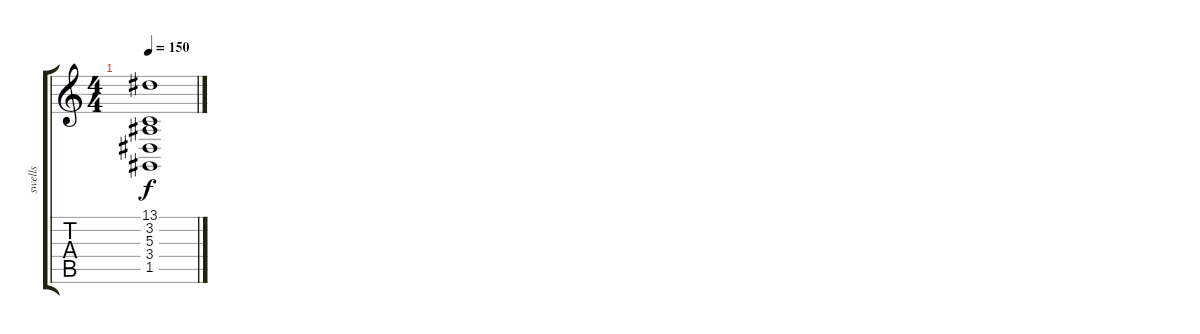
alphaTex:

\track ("swells" "swells") {instrument fx1rain}
\staff {score tabs}
\tuning (D4 A3 F3 C3 G2 C2) {hide}
\ts (4 4)
\tempo 150
\clef g2
\ks c
(13.1{t} 3.2{t} 5.3{t} 3.4{t} 1.5{t}).1{dy f}
